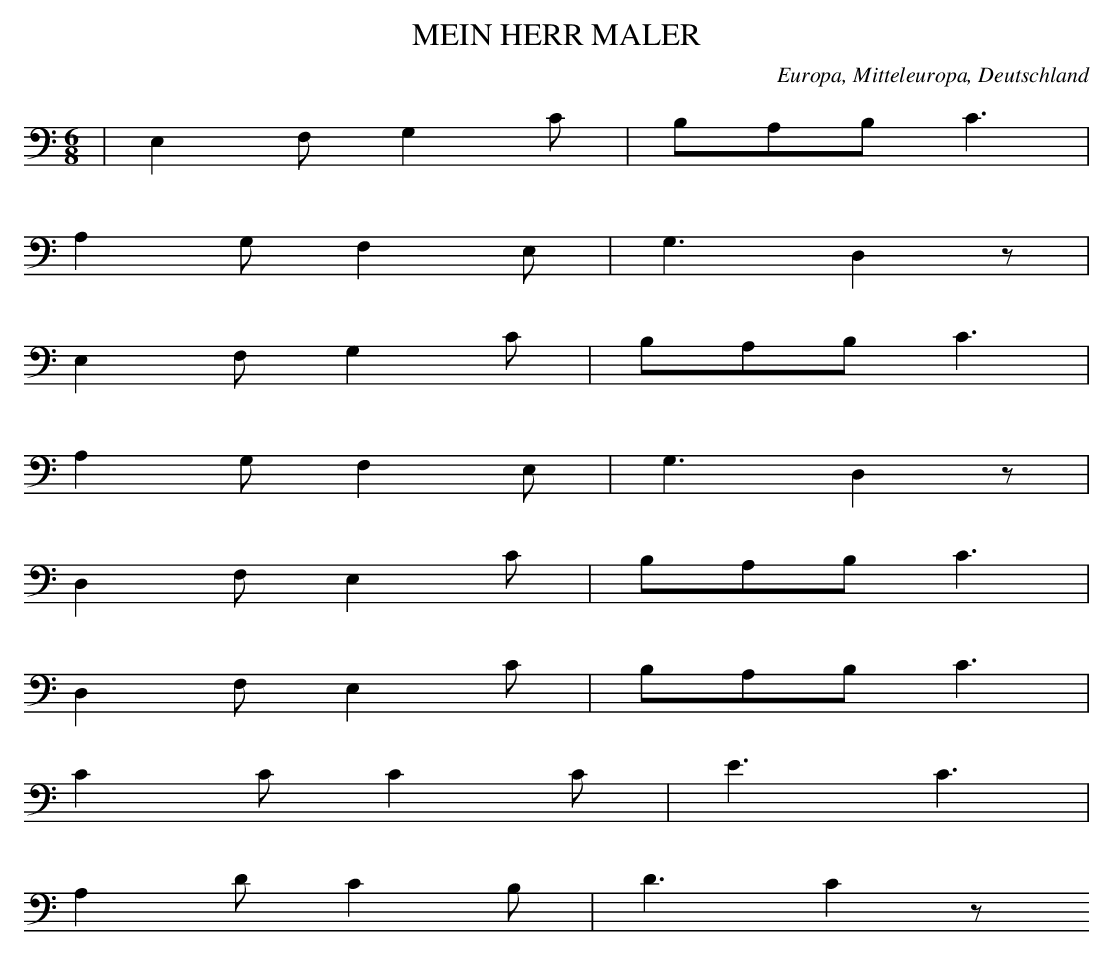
X:1
T: MEIN HERR MALER
O: Europa, Mitteleuropa, Deutschland
M: 6/8
L: 1/8
K: C
 | E,2F,G,2C | B,A,B,C3 |
A,2G,F,2E, | G,3D,2z |
E,2F,G,2C | B,A,B,C3 |
A,2G,F,2E, | G,3D,2z |
D,2F,E,2C | B,A,B,C3 |
D,2F,E,2C | B,A,B,C3 |
C2CC2C | E3C3 |
A,2DC2B, | D3C2z
